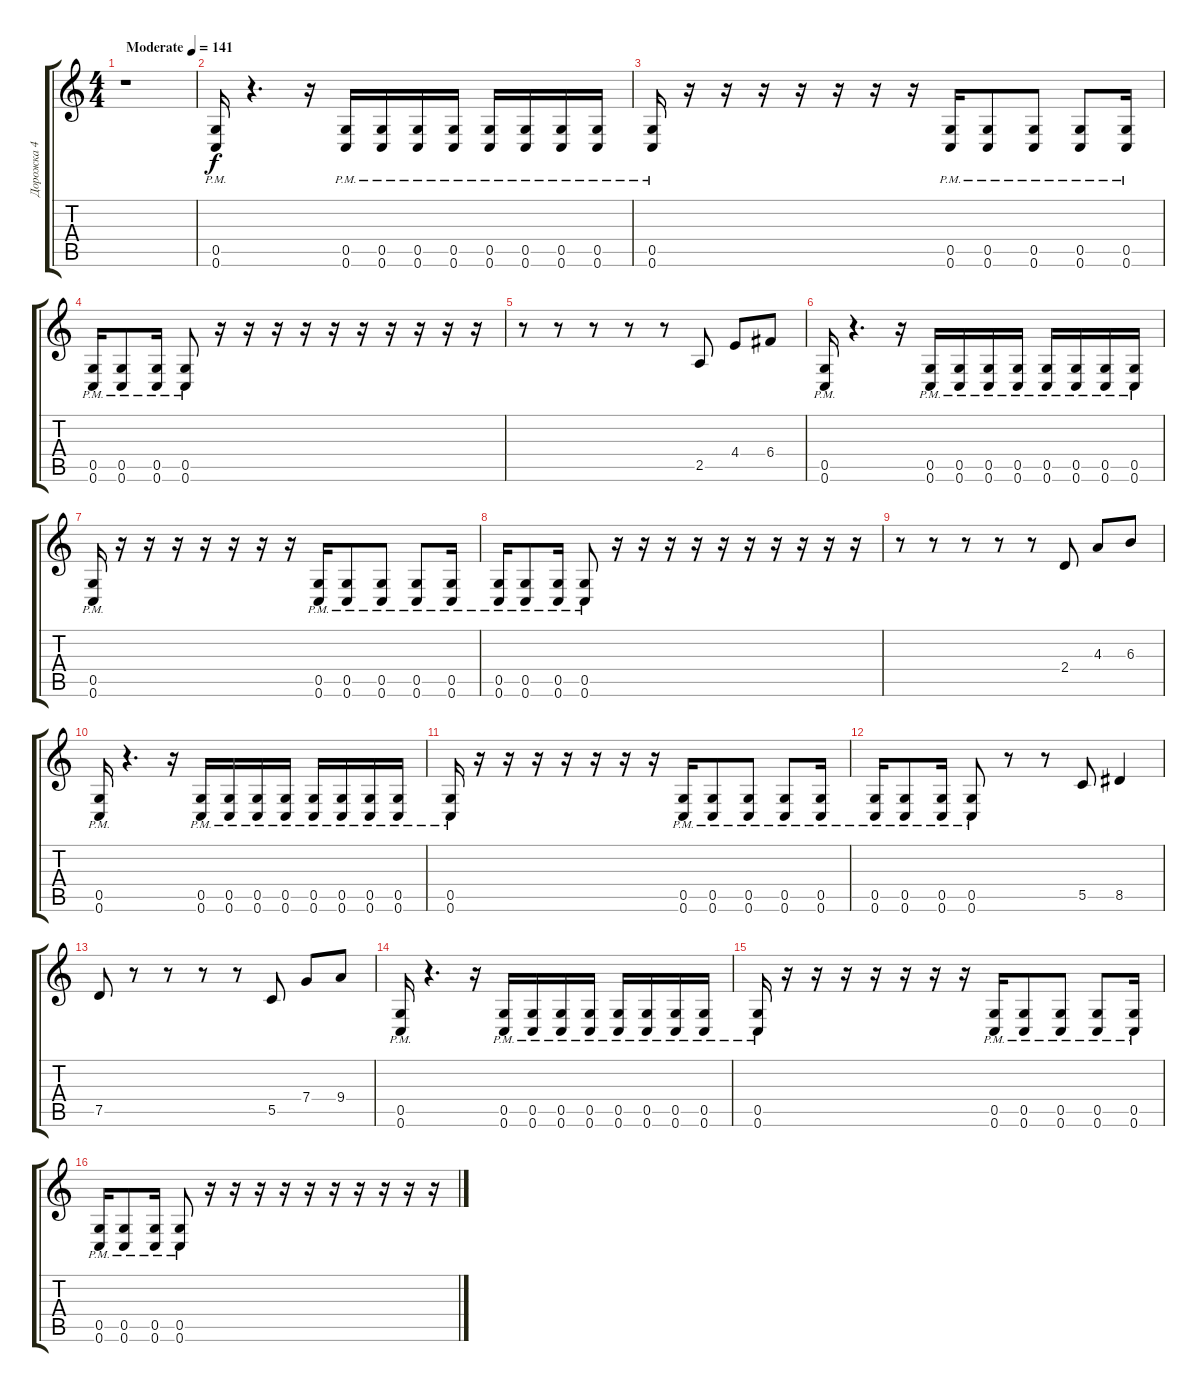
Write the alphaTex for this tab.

\track ("Дорожка 4" "Дорожка 4") {instrument distortionguitar}
\staff {score tabs}
\tuning (D4 A3 F3 C3 G2 C2) {hide}
\ts (4 4)
\tempo (141 "Moderate")
\clef g2
\ks c
r.1{dy f instrument distortionguitar} |
(0.5{pm} 0.6{pm}).16 r.4{d} r.16 (0.5{pm} 0.6{pm}).16 (0.5{pm} 0.6{pm}).16 (0.5{pm} 0.6{pm}).16 (0.5{pm} 0.6{pm}).16 (0.5{pm} 0.6{pm}).16 (0.5{pm} 0.6{pm}).16 (0.5{pm} 0.6{pm}).16 (0.5{pm} 0.6{pm}).16 |
(0.5{pm} 0.6{pm}).16 r.16 r.16 r.16 r.16 r.16 r.16 r.16 (0.5{pm} 0.6{pm}).16 (0.5{pm} 0.6{pm}).8 (0.5{pm} 0.6{pm}).8 (0.5{pm} 0.6{pm}).8 (0.5{pm} 0.6{pm}).16 |
(0.5{pm} 0.6{pm}).16 (0.5{pm} 0.6{pm}).8 (0.5{pm} 0.6{pm}).16 (0.5{pm} 0.6{pm}).8 r.16 r.16 r.16 r.16 r.16 r.16 r.16 r.16 r.16 r.16 |
r.8 r.8 r.8 r.8 r.8 2.5.8 4.4.8 6.4.8 |
(0.5{pm} 0.6{pm}).16 r.4{d} r.16 (0.5{pm} 0.6{pm}).16 (0.5{pm} 0.6{pm}).16 (0.5{pm} 0.6{pm}).16 (0.5{pm} 0.6{pm}).16 (0.5{pm} 0.6{pm}).16 (0.5{pm} 0.6{pm}).16 (0.5{pm} 0.6{pm}).16 (0.5{pm} 0.6{pm}).16 |
(0.5{pm} 0.6{pm}).16 r.16 r.16 r.16 r.16 r.16 r.16 r.16 (0.5{pm} 0.6{pm}).16 (0.5{pm} 0.6{pm}).8 (0.5{pm} 0.6{pm}).8 (0.5{pm} 0.6{pm}).8 (0.5{pm} 0.6{pm}).16 |
(0.5{pm} 0.6{pm}).16 (0.5{pm} 0.6{pm}).8 (0.5{pm} 0.6{pm}).16 (0.5{pm} 0.6{pm}).8 r.16 r.16 r.16 r.16 r.16 r.16 r.16 r.16 r.16 r.16 |
r.8 r.8 r.8 r.8 r.8 2.4.8 4.3.8 6.3.8 |
(0.5{pm} 0.6{pm}).16 r.4{d} r.16 (0.5{pm} 0.6{pm}).16 (0.5{pm} 0.6{pm}).16 (0.5{pm} 0.6{pm}).16 (0.5{pm} 0.6{pm}).16 (0.5{pm} 0.6{pm}).16 (0.5{pm} 0.6{pm}).16 (0.5{pm} 0.6{pm}).16 (0.5{pm} 0.6{pm}).16 |
(0.5{pm} 0.6{pm}).16 r.16 r.16 r.16 r.16 r.16 r.16 r.16 (0.5{pm} 0.6{pm}).16 (0.5{pm} 0.6{pm}).8 (0.5{pm} 0.6{pm}).8 (0.5{pm} 0.6{pm}).8 (0.5{pm} 0.6{pm}).16 |
(0.5{pm} 0.6{pm}).16 (0.5{pm} 0.6{pm}).8 (0.5{pm} 0.6{pm}).16 (0.5{pm} 0.6{pm}).8 r.8 r.8 5.5.8 8.5.4 |
7.5.8 r.8 r.8 r.8 r.8 5.5.8 7.4.8 9.4.8 |
(0.5{pm} 0.6{pm}).16 r.4{d} r.16 (0.5{pm} 0.6{pm}).16 (0.5{pm} 0.6{pm}).16 (0.5{pm} 0.6{pm}).16 (0.5{pm} 0.6{pm}).16 (0.5{pm} 0.6{pm}).16 (0.5{pm} 0.6{pm}).16 (0.5{pm} 0.6{pm}).16 (0.5{pm} 0.6{pm}).16 |
(0.5{pm} 0.6{pm}).16 r.16 r.16 r.16 r.16 r.16 r.16 r.16 (0.5{pm} 0.6{pm}).16 (0.5{pm} 0.6{pm}).8 (0.5{pm} 0.6{pm}).8 (0.5{pm} 0.6{pm}).8 (0.5{pm} 0.6{pm}).16 |
(0.5{pm} 0.6{pm}).16 (0.5{pm} 0.6{pm}).8 (0.5{pm} 0.6{pm}).16 (0.5{pm} 0.6{pm}).8 r.16 r.16 r.16 r.16 r.16 r.16 r.16 r.16 r.16 r.16
